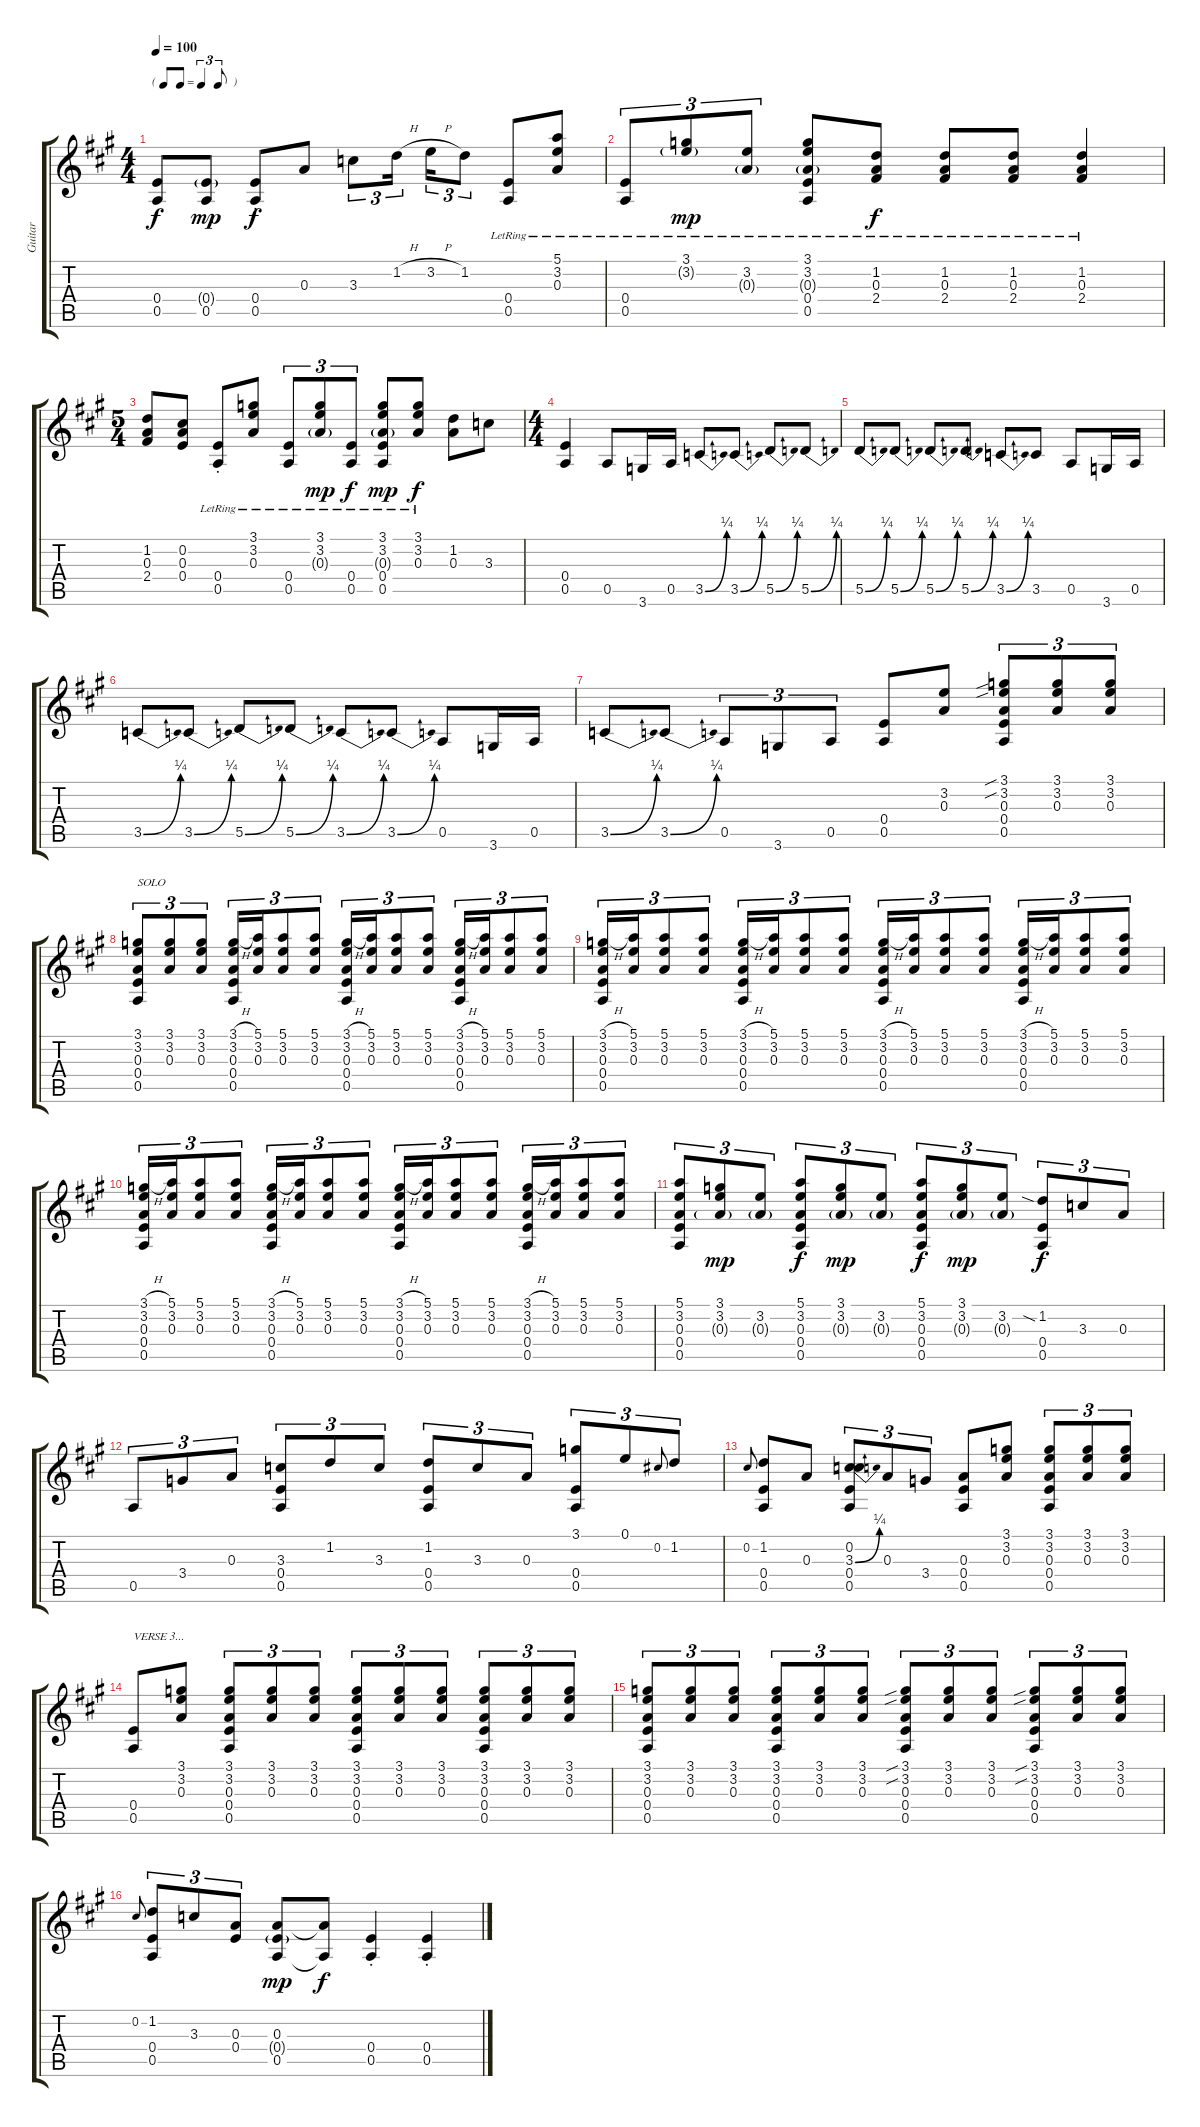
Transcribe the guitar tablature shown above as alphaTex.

\track ("Guitar" "Guitar") {instrument acousticguitarsteel}
\staff {score tabs}
\tuning (E4 Db4 A3 E3 A2 E2) {hide}
\ts (4 4)
\tf triplet8th
\tempo 100
\clef g2
\ks a
(0.4 0.5).8{dy f} (0.4{g} 0.5).8{dy mp} (0.4{st} 0.5{st}).8{dy f} 0.3.8 3.3.8{tu (3 2)} 1.2{h}.16{tu (3 2) beam splitsecondary} 3.2{h}.16{tu (3 2)} 1.2.8{tu (3 2)} (0.4{lr} 0.5{lr}).8 (5.1{lr} 3.2{lr} 0.3{lr}).8 |
(0.4{lr} 0.5{lr}).8{tu (3 2)} (3.1{lr} 3.2{g lr}).8{tu (3 2) dy mp} (3.2{lr} 0.3{g lr}).8{tu (3 2)} (3.1{lr} 3.2{lr} 0.3{g lr} 0.4 0.5).8 (1.2{lr} 0.3{lr} 2.4{lr}).8{dy f} (1.2{lr} 0.3{lr} 2.4{lr}).8 (1.2{lr} 0.3{lr} 2.4{lr}).8 (1.2{lr} 0.3{lr} 2.4{lr}).4 |
\ts (5 4)
(1.2 0.3 2.4).8 (0.2 0.3 0.4).8 (0.4{st lr} 0.5{st lr}).8 (3.1{lr} 3.2{lr} 0.3{lr}).8 (0.4{lr} 0.5{lr}).8{tu (3 2)} (3.1{lr} 3.2{lr} 0.3{g lr}).8{tu (3 2) dy mp} (0.4{lr} 0.5{lr}).8{tu (3 2) dy f} (3.1{lr} 3.2{lr} 0.3{g lr} 0.4 0.5).8{dy mp} (3.1{lr} 3.2{lr} 0.3{lr}).8{dy f} (1.2 0.3).8 3.3.8 |
\ts (4 4)
(0.4 0.5).4 0.5.8 3.6.16 0.5.16 3.5{be (bend 0 0 60 1)}.8 3.5{be (bend 0 0 60 1)}.8 5.5{be (bend 0 0 60 1)}.8 5.5{be (bend 0 0 60 1)}.8 |
5.5{be (bend 0 0 60 1)}.8 5.5{be (bend 0 0 60 1)}.8 5.5{be (bend 0 0 60 1)}.8 5.5{be (bend 0 0 60 1)}.8 3.5{be (bend 0 0 60 1)}.8 3.5.8 0.5.8 3.6.16 0.5.16 |
3.5{be (bend 0 0 60 1)}.8 3.5{be (bend 0 0 60 1)}.8 5.5{be (bend 0 0 60 1)}.8 5.5{be (bend 0 0 60 1)}.8 3.5{be (bend 0 0 60 1)}.8 3.5{be (bend 0 0 60 1)}.8 0.5.8 3.6.16 0.5.16 |
3.5{be (bend 0 0 60 1)}.8 3.5{be (bend 0 0 60 1)}.8 0.5.8{tu (3 2)} 3.6.8{tu (3 2)} 0.5.8{tu (3 2)} (0.4 0.5).8 (3.2 0.3).8 (3.1{sib} 3.2{sib} 0.3 0.4 0.5).8{tu (3 2)} (3.1 3.2 0.3).8{tu (3 2)} (3.1 3.2 0.3).8{tu (3 2)} |
(3.1 3.2 0.3 0.4 0.5).8{tu (3 2) txt "SOLO"} (3.1 3.2 0.3).8{tu (3 2)} (3.1 3.2 0.3).8{tu (3 2)} (3.1{h} 3.2 0.3 0.4 0.5).16{tu (3 2)} (5.1 3.2 0.3).16{tu (3 2)} (5.1 3.2 0.3).8{tu (3 2)} (5.1 3.2 0.3).8{tu (3 2)} (3.1{h} 3.2 0.3 0.4 0.5).16{tu (3 2)} (5.1 3.2 0.3).16{tu (3 2)} (5.1 3.2 0.3).8{tu (3 2)} (5.1 3.2 0.3).8{tu (3 2)} (3.1{h} 3.2 0.3 0.4 0.5).16{tu (3 2)} (5.1 3.2 0.3).16{tu (3 2)} (5.1 3.2 0.3).8{tu (3 2)} (5.1 3.2 0.3).8{tu (3 2)} |
(3.1{h} 3.2 0.3 0.4 0.5).16{tu (3 2)} (5.1 3.2 0.3).16{tu (3 2)} (5.1 3.2 0.3).8{tu (3 2)} (5.1 3.2 0.3).8{tu (3 2)} (3.1{h} 3.2 0.3 0.4 0.5).16{tu (3 2)} (5.1 3.2 0.3).16{tu (3 2)} (5.1 3.2 0.3).8{tu (3 2)} (5.1 3.2 0.3).8{tu (3 2)} (3.1{h} 3.2 0.3 0.4 0.5).16{tu (3 2)} (5.1 3.2 0.3).16{tu (3 2)} (5.1 3.2 0.3).8{tu (3 2)} (5.1 3.2 0.3).8{tu (3 2)} (3.1{h} 3.2 0.3 0.4 0.5).16{tu (3 2)} (5.1 3.2 0.3).16{tu (3 2)} (5.1 3.2 0.3).8{tu (3 2)} (5.1 3.2 0.3).8{tu (3 2)} |
(3.1{h} 3.2 0.3 0.4 0.5).16{tu (3 2)} (5.1 3.2 0.3).16{tu (3 2)} (5.1 3.2 0.3).8{tu (3 2)} (5.1 3.2 0.3).8{tu (3 2)} (3.1{h} 3.2 0.3 0.4 0.5).16{tu (3 2)} (5.1 3.2 0.3).16{tu (3 2)} (5.1 3.2 0.3).8{tu (3 2)} (5.1 3.2 0.3).8{tu (3 2)} (3.1{h} 3.2 0.3 0.4 0.5).16{tu (3 2)} (5.1 3.2 0.3).16{tu (3 2)} (5.1 3.2 0.3).8{tu (3 2)} (5.1 3.2 0.3).8{tu (3 2)} (3.1{h} 3.2 0.3 0.4 0.5).16{tu (3 2)} (5.1 3.2 0.3).16{tu (3 2)} (5.1 3.2 0.3).8{tu (3 2)} (5.1 3.2 0.3).8{tu (3 2)} |
(5.1 3.2 0.3 0.4 0.5).8{tu (3 2)} (3.1 3.2 0.3{g}).8{tu (3 2) dy mp} (3.2 0.3{g}).8{tu (3 2)} (5.1 3.2 0.3 0.4 0.5).8{tu (3 2) dy f} (3.1 3.2 0.3{g}).8{tu (3 2) dy mp} (3.2 0.3{g}).8{tu (3 2)} (5.1 3.2 0.3 0.4 0.5).8{tu (3 2) dy f} (3.1 3.2 0.3{g}).8{tu (3 2) dy mp} (3.2 0.3{g}).8{tu (3 2)} (1.2{sia} 0.4 0.5).8{tu (3 2) dy f} 3.3.8{tu (3 2)} 0.3.8{tu (3 2)} |
0.5.8{tu (3 2)} 3.4.8{tu (3 2)} 0.3.8{tu (3 2)} (3.3 0.4 0.5).8{tu (3 2)} 1.2.8{tu (3 2)} 3.3.8{tu (3 2)} (1.2 0.4 0.5).8{tu (3 2)} 3.3.8{tu (3 2)} 0.3.8{tu (3 2)} (3.1 0.4 0.5).8{tu (3 2)} 0.1.8{tu (3 2)} 0.2.8{gr onbeat} 1.2.8{tu (3 2)} |
0.2.8{gr onbeat} (1.2 0.4 0.5).8 0.3.8 (0.2 3.3{be (bend 0 0 60 1)} 0.4 0.5).8{tu (3 2)} 0.3.8{tu (3 2)} 3.4.8{tu (3 2)} (0.3 0.4 0.5).8 (3.1 3.2 0.3).8 (3.1 3.2 0.3 0.4 0.5).8{tu (3 2)} (3.1 3.2 0.3).8{tu (3 2)} (3.1 3.2 0.3).8{tu (3 2)} |
(0.4 0.5).8{txt "VERSE 3..."} (3.1 3.2 0.3).8 (3.1 3.2 0.3 0.4 0.5).8{tu (3 2)} (3.1 3.2 0.3).8{tu (3 2)} (3.1 3.2 0.3).8{tu (3 2)} (3.1 3.2 0.3 0.4 0.5).8{tu (3 2)} (3.1 3.2 0.3).8{tu (3 2)} (3.1 3.2 0.3).8{tu (3 2)} (3.1 3.2 0.3 0.4 0.5).8{tu (3 2)} (3.1 3.2 0.3).8{tu (3 2)} (3.1 3.2 0.3).8{tu (3 2)} |
(3.1 3.2 0.3 0.4 0.5).8{tu (3 2)} (3.1 3.2 0.3).8{tu (3 2)} (3.1 3.2 0.3).8{tu (3 2)} (3.1 3.2 0.3 0.4 0.5).8{tu (3 2)} (3.1 3.2 0.3).8{tu (3 2)} (3.1 3.2 0.3).8{tu (3 2)} (3.1{sib} 3.2{sib} 0.3 0.4 0.5).8{tu (3 2)} (3.1 3.2 0.3).8{tu (3 2)} (3.1 3.2 0.3).8{tu (3 2)} (3.1{sib} 3.2{sib} 0.3 0.4 0.5).8{tu (3 2)} (3.1 3.2 0.3).8{tu (3 2)} (3.1 3.2 0.3).8{tu (3 2)} |
0.2.8{gr onbeat} (1.2 0.4 0.5).8{tu (3 2)} 3.3.8{tu (3 2)} (0.3 0.4).8{tu (3 2)} (0.3 0.4{g} 0.5).8{dy mp} (0.3{t} 0.5{t}).8{dy f} (0.4{st} 0.5{st}).4 (0.4{st} 0.5{st}).4
